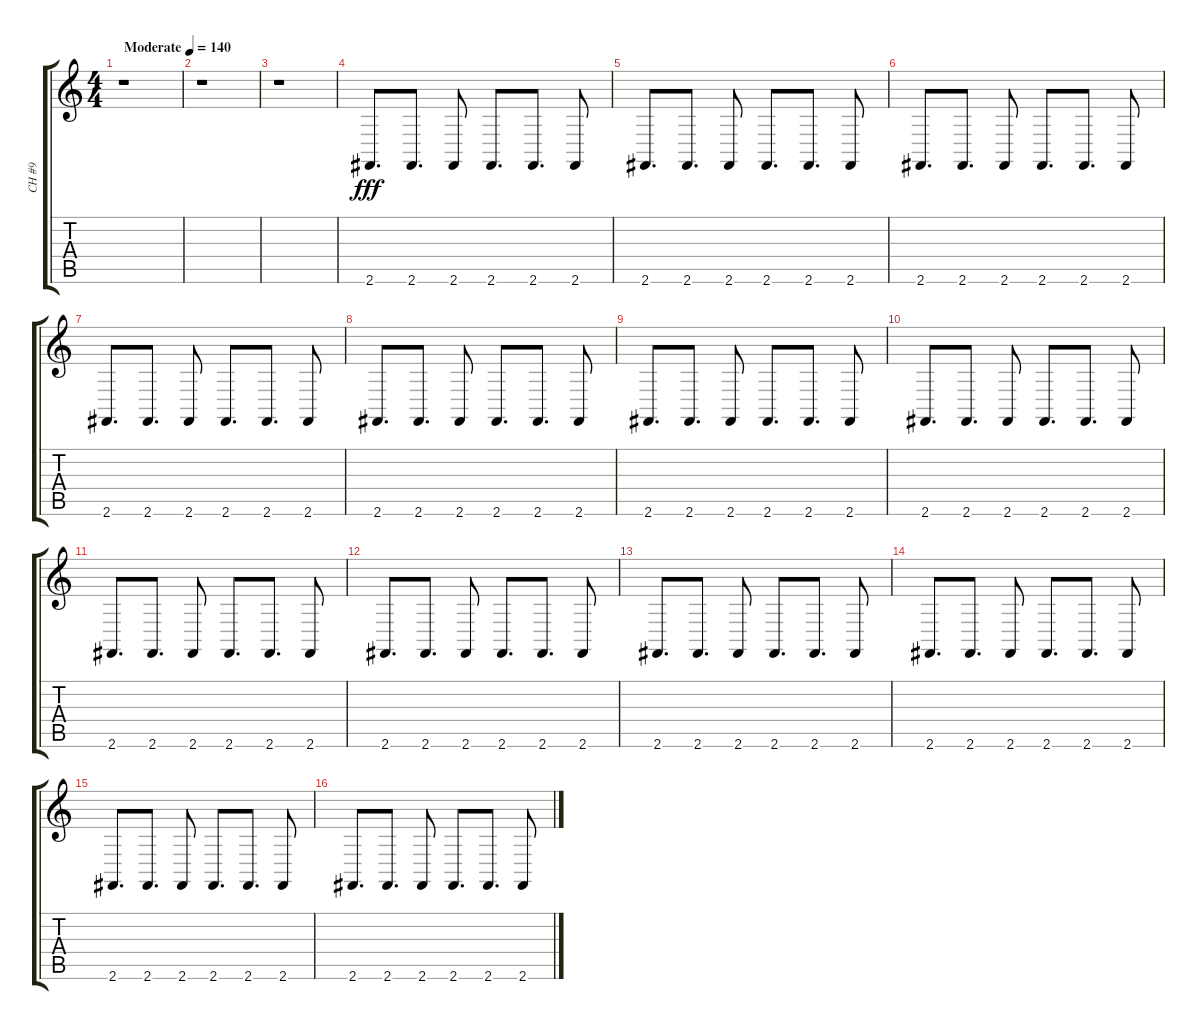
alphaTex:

\track ("CH #9" "CH #9") {instrument timpani}
\staff {score tabs}
\tuning (E4 B3 G3 D3 A2 E2) {hide}
\ts (4 4)
\tempo (140 "Moderate")
\clef g2
\ks c
r.1{dy fff instrument timpani} |
r.1 |
r.1 |
2.6.8{d} 2.6.8{d} 2.6.8 2.6.8{d} 2.6.8{d} 2.6.8 |
2.6.8{d} 2.6.8{d} 2.6.8 2.6.8{d} 2.6.8{d} 2.6.8 |
2.6.8{d} 2.6.8{d} 2.6.8 2.6.8{d} 2.6.8{d} 2.6.8 |
2.6.8{d} 2.6.8{d} 2.6.8 2.6.8{d} 2.6.8{d} 2.6.8 |
2.6.8{d} 2.6.8{d} 2.6.8 2.6.8{d} 2.6.8{d} 2.6.8 |
2.6.8{d} 2.6.8{d} 2.6.8 2.6.8{d} 2.6.8{d} 2.6.8 |
2.6.8{d} 2.6.8{d} 2.6.8 2.6.8{d} 2.6.8{d} 2.6.8 |
2.6.8{d} 2.6.8{d} 2.6.8 2.6.8{d} 2.6.8{d} 2.6.8 |
2.6.8{d} 2.6.8{d} 2.6.8 2.6.8{d} 2.6.8{d} 2.6.8 |
2.6.8{d} 2.6.8{d} 2.6.8 2.6.8{d} 2.6.8{d} 2.6.8 |
2.6.8{d} 2.6.8{d} 2.6.8 2.6.8{d} 2.6.8{d} 2.6.8 |
2.6.8{d} 2.6.8{d} 2.6.8 2.6.8{d} 2.6.8{d} 2.6.8 |
2.6.8{d} 2.6.8{d} 2.6.8 2.6.8{d} 2.6.8{d} 2.6.8
